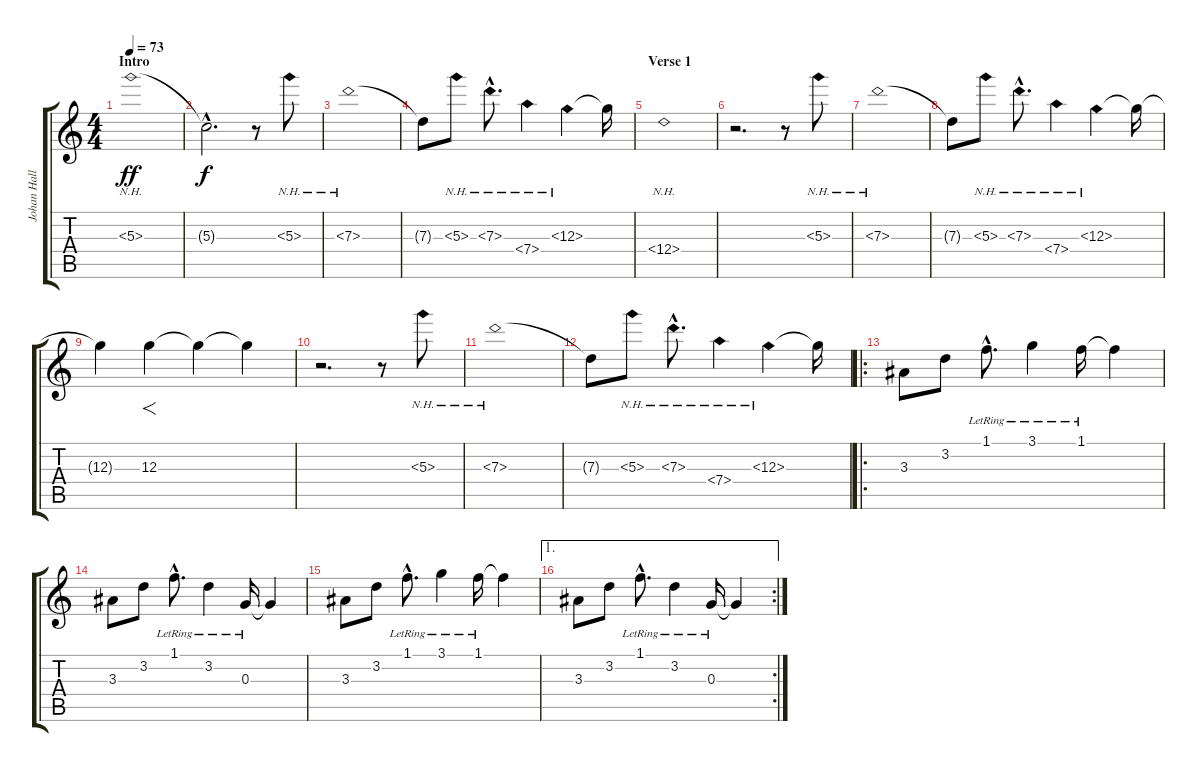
\track ("Johan Hallgren" "Johan Hall") {instrument overdrivenguitar}
\staff {score tabs}
\tuning (E4 B3 G3 D3 A2 D2) {hide}
\ts (4 4)
\section ("" "Intro")
\tempo 73
\clef g2
\ks c
5.3{nh}.1{dy ff instrument electricguitarjazz} |
5.3{hac t}.2{d dy f} r.8 5.3{nh}.8 |
7.3{nh}.1 |
7.3{t}.8 5.3{nh}.8 7.3{nh hac}.8{d} 7.4{nh}.4 12.3{nh}.4 12.3{t}.16 |
\section ("" "Verse 1")
12.4{nh}.1 |
r.2{d} r.8 5.3{nh}.8 |
7.3{nh}.1 |
7.3{t}.8 5.3{nh}.8 7.3{nh hac}.8{d} 7.4{nh}.4 12.3{nh}.4 12.3{t}.16 |
12.3{t}.4 12.3.4{f} 12.3{t}.4 12.3{t}.4 |
r.2{d} r.8 5.3{nh}.8 |
7.3{nh}.1 |
7.3{t}.8 5.3{nh}.8 7.3{nh hac}.8{d} 7.4{nh}.4 12.3{nh}.4 12.3{t}.16 |
\ro
3.3.8{volume 9 instrument overdrivenguitar} 3.2.8 1.1{hac lr}.8{d} 3.1{lr}.4 1.1{lr}.16 1.1{t}.4 |
3.3.8 3.2.8 1.1{hac lr}.8{d} 3.2{lr}.4 0.3{lr}.16 0.3{t}.4 |
3.3.8 3.2.8 1.1{hac lr}.8{d} 3.1{lr}.4 1.1{lr}.16 1.1{t}.4 |
\ae 1
\rc 2
3.3.8 3.2.8 1.1{hac lr}.8{d} 3.2{lr}.4 0.3{lr}.16 0.3{t}.4
